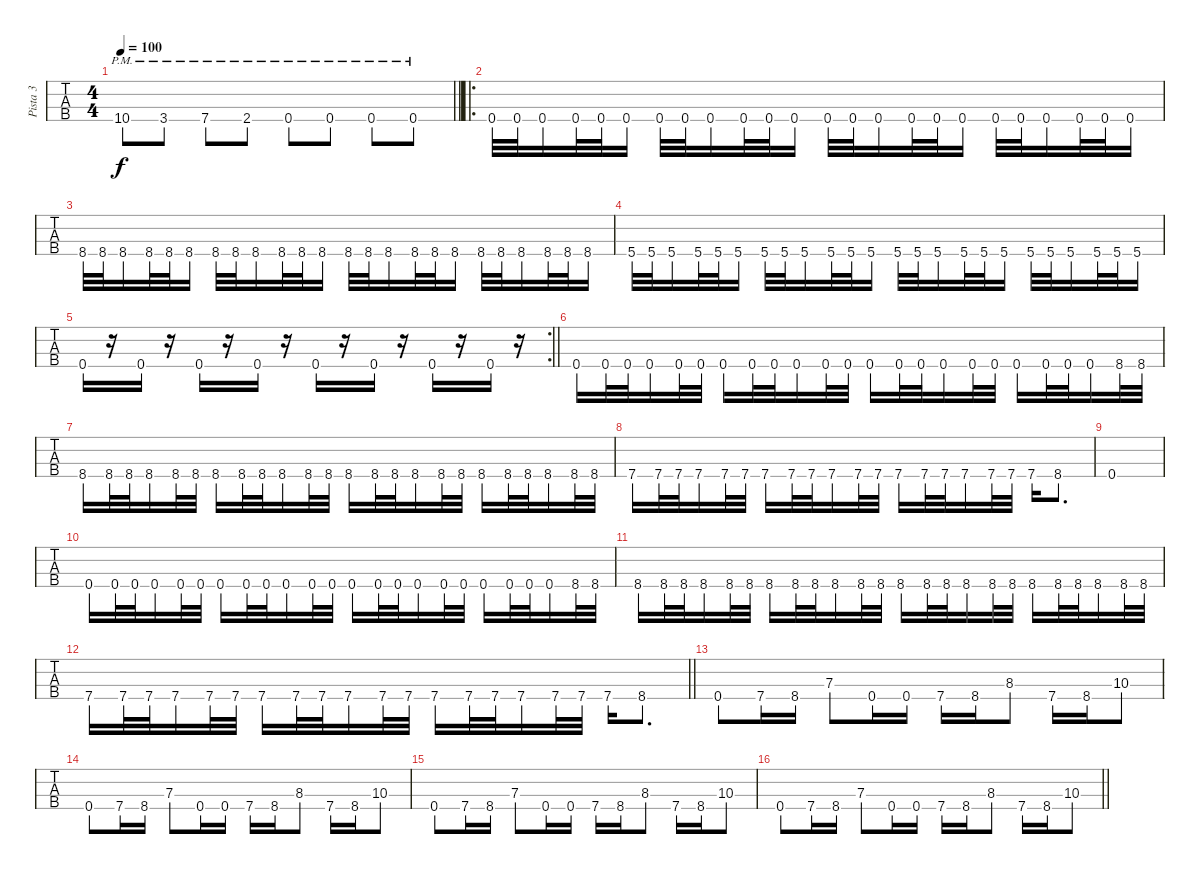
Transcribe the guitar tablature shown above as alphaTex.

\track ("Pista 3" "Pista 3") {instrument electricbassfinger}
\staff {tabs}
\tuning (F2 C2 G1 C1) {hide}
\ts (4 4)
\tempo 100
\clef f4
\barLineRight lightlight
\ks c
10.4{pm}.8{dy f} 3.4{pm}.8 7.4{pm}.8 2.4{pm}.8 0.4{pm}.8 0.4{pm}.8 0.4{pm}.8 0.4{pm}.8 |
\ro
\section ("" "")
0.4.32 0.4.32 0.4.16 0.4.32 0.4.32 0.4.16 0.4.32 0.4.32 0.4.16 0.4.32 0.4.32 0.4.16 0.4.32 0.4.32 0.4.16 0.4.32 0.4.32 0.4.16 0.4.32 0.4.32 0.4.16 0.4.32 0.4.32 0.4.16 |
8.4.32 8.4.32 8.4.16 8.4.32 8.4.32 8.4.16 8.4.32 8.4.32 8.4.16 8.4.32 8.4.32 8.4.16 8.4.32 8.4.32 8.4.16 8.4.32 8.4.32 8.4.16 8.4.32 8.4.32 8.4.16 8.4.32 8.4.32 8.4.16 |
5.4.32 5.4.32 5.4.16 5.4.32 5.4.32 5.4.16 5.4.32 5.4.32 5.4.16 5.4.32 5.4.32 5.4.16 5.4.32 5.4.32 5.4.16 5.4.32 5.4.32 5.4.16 5.4.32 5.4.32 5.4.16 5.4.32 5.4.32 5.4.16 |
\rc 2
\barLineRight lightlight
0.4.16 r.16 0.4.16 r.16 0.4.16 r.16 0.4.16 r.16 0.4.16 r.16 0.4.16 r.16 0.4.16 r.16 0.4.16 r.16 |
\section ("" "")
0.4.16 0.4.32 0.4.32 0.4.16 0.4.32 0.4.32 0.4.16 0.4.32 0.4.32 0.4.16 0.4.32 0.4.32 0.4.16 0.4.32 0.4.32 0.4.16 0.4.32 0.4.32 0.4.16 0.4.32 0.4.32 0.4.16 8.4.32 8.4.32 |
8.4.16 8.4.32 8.4.32 8.4.16 8.4.32 8.4.32 8.4.16 8.4.32 8.4.32 8.4.16 8.4.32 8.4.32 8.4.16 8.4.32 8.4.32 8.4.16 8.4.32 8.4.32 8.4.16 8.4.32 8.4.32 8.4.16 8.4.32 8.4.32 |
7.4.16 7.4.32 7.4.32 7.4.16 7.4.32 7.4.32 7.4.16 7.4.32 7.4.32 7.4.16 7.4.32 7.4.32 7.4.16 7.4.32 7.4.32 7.4.16 7.4.32 7.4.32 7.4.16 8.4.8{d} |
0.4.1 |
0.4.16 0.4.32 0.4.32 0.4.16 0.4.32 0.4.32 0.4.16 0.4.32 0.4.32 0.4.16 0.4.32 0.4.32 0.4.16 0.4.32 0.4.32 0.4.16 0.4.32 0.4.32 0.4.16 0.4.32 0.4.32 0.4.16 8.4.32 8.4.32 |
8.4.16 8.4.32 8.4.32 8.4.16 8.4.32 8.4.32 8.4.16 8.4.32 8.4.32 8.4.16 8.4.32 8.4.32 8.4.16 8.4.32 8.4.32 8.4.16 8.4.32 8.4.32 8.4.16 8.4.32 8.4.32 8.4.16 8.4.32 8.4.32 |
\barLineRight lightlight
7.4.16 7.4.32 7.4.32 7.4.16 7.4.32 7.4.32 7.4.16 7.4.32 7.4.32 7.4.16 7.4.32 7.4.32 7.4.16 7.4.32 7.4.32 7.4.16 7.4.32 7.4.32 7.4.16 8.4.8{d} |
\section ("" "")
0.4.8 7.4.16 8.4.16 7.3.8 0.4.16 0.4.16 7.4.16 8.4.16 8.3.8 7.4.16 8.4.16 10.3.8 |
0.4.8 7.4.16 8.4.16 7.3.8 0.4.16 0.4.16 7.4.16 8.4.16 8.3.8 7.4.16 8.4.16 10.3.8 |
0.4.8 7.4.16 8.4.16 7.3.8 0.4.16 0.4.16 7.4.16 8.4.16 8.3.8 7.4.16 8.4.16 10.3.8 |
\barLineRight lightlight
0.4.8 7.4.16 8.4.16 7.3.8 0.4.16 0.4.16 7.4.16 8.4.16 8.3.8 7.4.16 8.4.16 10.3.8
